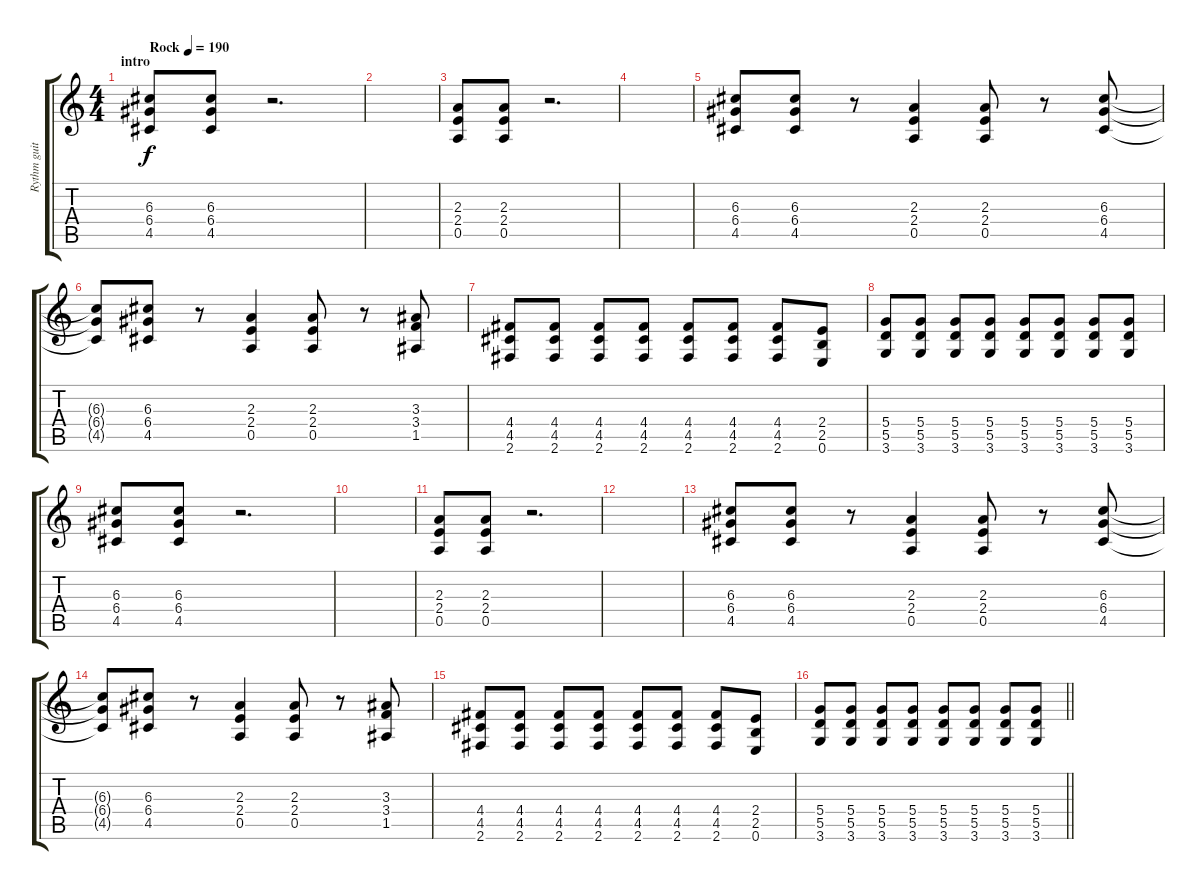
\track ("Rythm guitar" "Rythm guit") {instrument distortionguitar}
\staff {score tabs}
\tuning (E4 B3 G3 D3 A2 E2) {hide}
\ts (4 4)
\section ("" "intro")
\tempo (190 "Rock")
\clef g2
\ks c
(6.3 6.4 4.5).8{dy f instrument distortionguitar} (6.3 6.4 4.5).8 r.2{d} |
|
(2.3 2.4 0.5).8 (2.3 2.4 0.5).8 r.2{d} |
|
(6.3 6.4 4.5).8 (6.3 6.4 4.5).8 r.8 (2.3 2.4 0.5).4 (2.3 2.4 0.5).8 r.8 (6.3 6.4 4.5).8 |
(6.3{t} 6.4{t} 4.5{t}).8 (6.3 6.4 4.5).8 r.8 (2.3 2.4 0.5).4 (2.3 2.4 0.5).8 r.8 (3.3 3.4 1.5).8 |
(4.4 4.5 2.6).8 (4.4 4.5 2.6).8 (4.4 4.5 2.6).8 (4.4 4.5 2.6).8 (4.4 4.5 2.6).8 (4.4 4.5 2.6).8 (4.4 4.5 2.6).8 (2.4 2.5 0.6).8 |
(5.4 5.5 3.6).8 (5.4 5.5 3.6).8 (5.4 5.5 3.6).8 (5.4 5.5 3.6).8 (5.4 5.5 3.6).8 (5.4 5.5 3.6).8 (5.4 5.5 3.6).8 (5.4 5.5 3.6).8 |
(6.3 6.4 4.5).8 (6.3 6.4 4.5).8 r.2{d} |
|
(2.3 2.4 0.5).8 (2.3 2.4 0.5).8 r.2{d} |
|
(6.3 6.4 4.5).8 (6.3 6.4 4.5).8 r.8 (2.3 2.4 0.5).4 (2.3 2.4 0.5).8 r.8 (6.3 6.4 4.5).8 |
(6.3{t} 6.4{t} 4.5{t}).8 (6.3 6.4 4.5).8 r.8 (2.3 2.4 0.5).4 (2.3 2.4 0.5).8 r.8 (3.3 3.4 1.5).8 |
(4.4 4.5 2.6).8 (4.4 4.5 2.6).8 (4.4 4.5 2.6).8 (4.4 4.5 2.6).8 (4.4 4.5 2.6).8 (4.4 4.5 2.6).8 (4.4 4.5 2.6).8 (2.4 2.5 0.6).8 |
\barLineRight lightlight
(5.4 5.5 3.6).8 (5.4 5.5 3.6).8 (5.4 5.5 3.6).8 (5.4 5.5 3.6).8 (5.4 5.5 3.6).8 (5.4 5.5 3.6).8 (5.4 5.5 3.6).8 (5.4 5.5 3.6).8
